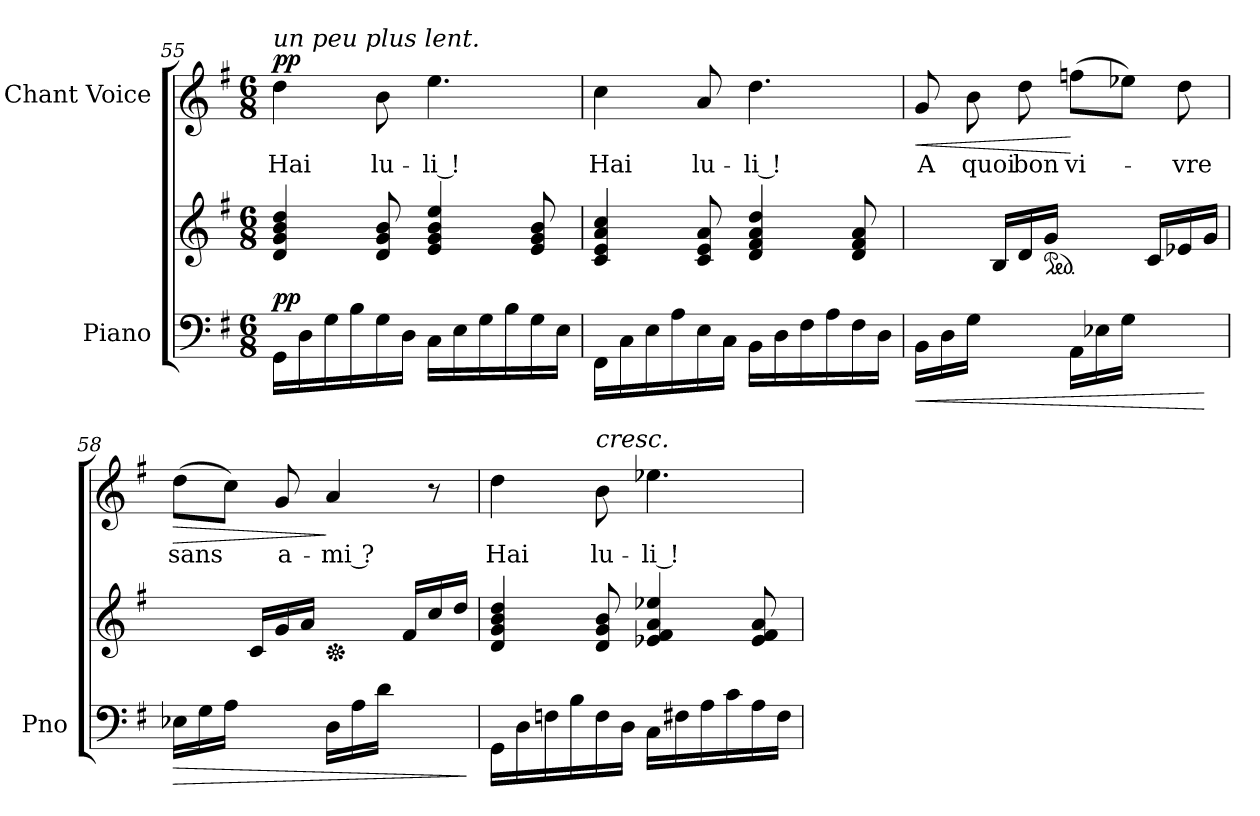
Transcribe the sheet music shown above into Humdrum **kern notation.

**kern	**kern	**dynam	**kern	**text	**dynam
*part2	*part2	*part2	*part1	*part1	*part1
*staff3	*staff2	*staff2/3	*staff1	*staff1	*staff1
*I"Piano	*	*	*I"Chant Voice	*	*
*I'Pno	*	*	*	*	*
*clefF4	*clefG2	*	*clefG2	*	*
*k[f#]	*k[f#]	*	*k[f#]	*	*
*M6/8	*M6/8	*	*M6/8	*	*
=55	=55	=55	=55	=55	=55
!	!	!	!LO:TX:a:i:t=un peu plus lent.	!	!
!	!	!LO:DY:a=2	!	!LO:LY:b	!LO:DY:a
16GG\LL	4d/ 4g/ 4b/ 4dd/	pp	4dd\	Hai	pp
16D\	.	.	.	.	.
16G\	.	.	.	.	.
16B\	.	.	.	.	.
!	!	!	!	!LO:LY:b	!
16G\	8d/ 8g/ 8b/	.	8b\	lu-	.
16D\JJ	.	.	.	.	.
!	!	!	!	!LO:LY:b	!
16C\LL	4e/ 4g/ 4b/ 4ee/	.	4.ee\	-li !	.
16E\	.	.	.	.	.
16G\	.	.	.	.	.
16B\	.	.	.	.	.
16G\	8e/ 8g/ 8b/	.	.	.	.
16E\JJ	.	.	.	.	.
!!LO:LB:g=z
=56	=56	=56	=56	=56	=56
!	!	!	!	!LO:LY:b	!
16FF#\LL	4c/ 4e/ 4a/ 4cc/	.	4cc\	Hai	.
16C\	.	.	.	.	.
16E\	.	.	.	.	.
16A\	.	.	.	.	.
!	!	!	!	!LO:LY:b	!
16E\	8c/ 8e/ 8a/	.	8a/	lu-	.
16C\JJ	.	.	.	.	.
!	!	!	!	!LO:LY:b	!
16BB\LL	4d/ 4f#/ 4a/ 4dd/	.	4.dd\	-li !	.
16D\	.	.	.	.	.
16F#\	.	.	.	.	.
16A\	.	.	.	.	.
16F#\	8d/ 8f#/ 8a/	.	.	.	.
16D\JJ	.	.	.	.	.
=57	=57	=57	=57	=57	=57
!	!	!LO:HP:b=2	!	!LO:LY:b	!LO:HP:b
*	*^	*	*	*	*
(16BB\LL	2.ryy	8.ryy	<	8g/	A	<
16D\	.	.	.	.	.	.
!	!	!	!	!	!LO:LY:b	!
16G\JJ	.	.	.	8b\	quoi	.
8.ryy	.	16B/LL	.	.	.	.
!	!	!	!	!	!LO:LY:b	!
.	.	16d/	.	8dd\	bon	.
*	*ped	*	*	*	*	*
.	.	16g/JJ)	.	.	.	.
!	!	!	!	!	!LO:LY:b	!
(16AA\LL	.	8.ryy	.	(8ffn\L	vi-	[
16E-X\	.	.	.	.	.	.
16G\JJ	.	.	.	8ee-X\J)	.	.
8.ryy	.	16c/LL	.	.	.	.
!	!	!	!	!	!LO:LY:b	!
.	.	16e-X/	.	8dd\	-vre	.
.	.	16g/JJ)	[	.	.	.
!!LO:LB:g=z
=58	=58	=58	=58	=58	=58	=58
!	!	!	!LO:HP:b=2	!	!LO:LY:b	!LO:HP:b
(16E-X\LL	2.ryy	8.ryy	>	(8dd\L	sans	>
16G\	.	.	.	.	.	.
16A\JJ	.	.	.	8cc\J)	.	.
8.ryy	.	16c/LL	.	.	.	.
!	!	!	!	!	!LO:LY:b	!
.	.	16g/	.	8g/	a-	.
.	.	16a/JJ)	.	.	.	.
*	*Xped	*	*	*	*	*
!	!	!	!	!	!LO:LY:b	!
(16D\LL	.	8.ryy	.	4a/	-mi ?	]
16A\	.	.	.	.	.	.
16d\JJ	.	.	.	.	.	.
8.ryy	.	16f#/LL	.	.	.	.
.	.	16cc/	.	8r	.	.
.	.	16dd/JJ)	.	.	.	.
*	*v	*v	*	*	*	*
.	.	]	.	.	.
!!LO:LB:g=z
=59	=59	=59	=59	=59	=59
!	!	!	!	!LO:LY:b	!
16GG\LL	4d/ 4g/ 4b/ 4dd/	.	4dd\	Hai	.
16D\	.	.	.	.	.
16Fn\	.	.	.	.	.
16B\	.	.	.	.	.
!	!	!	!LO:TX:a:i:t=cresc.	!	!
!	!	!	!	!LO:LY:b	!
16F\	8d/ 8g/ 8b/	.	8b\	lu-	.
16D\JJ	.	.	.	.	.
!	!	!	!	!LO:LY:b	!
16C\LL	4e-X/ 4f#/ 4a/ 4ee-X/	.	4.ee-X\	-li !	.
16F#X\	.	.	.	.	.
16A\	.	.	.	.	.
16c\	.	.	.	.	.
16A\	8e-/ 8f#/ 8a/	.	.	.	.
16F#\JJ	.	.	.	.	.
=	=	=	=	=	=
*-	*-	*-	*-	*-	*-
